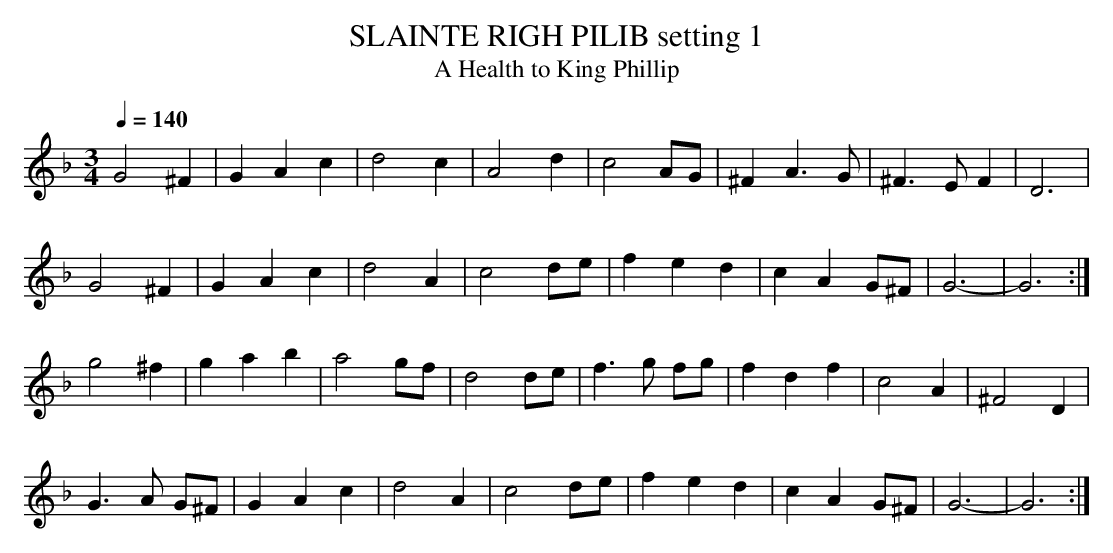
X:1
T:SLAINTE RIGH PILIB setting 1
T:A Health to King Phillip
M:3/4
Q:1/4=140
L:1/8
K:Gdor
G4 ^F2|G2 A2 c2|d4 c2|A4 d2|c4 AG|^F2 A3 G|^F3 E F2|D6|
G4 ^F2|G2 A2 c2|d4 A2|c4 de|f2 e2 d2|c2 A2 G^F|G6-|G6:|
g4 ^f2|g2 a2 b2|a4 gf|d4 de|f3 g fg|f2 d2 f2|c4 A2|^F4 D2|
G3 A G^F|G2 A2 c2|d4 A2|c4 de|f2 e2 d2|c2 A2 G^F|G6-|G6:|
